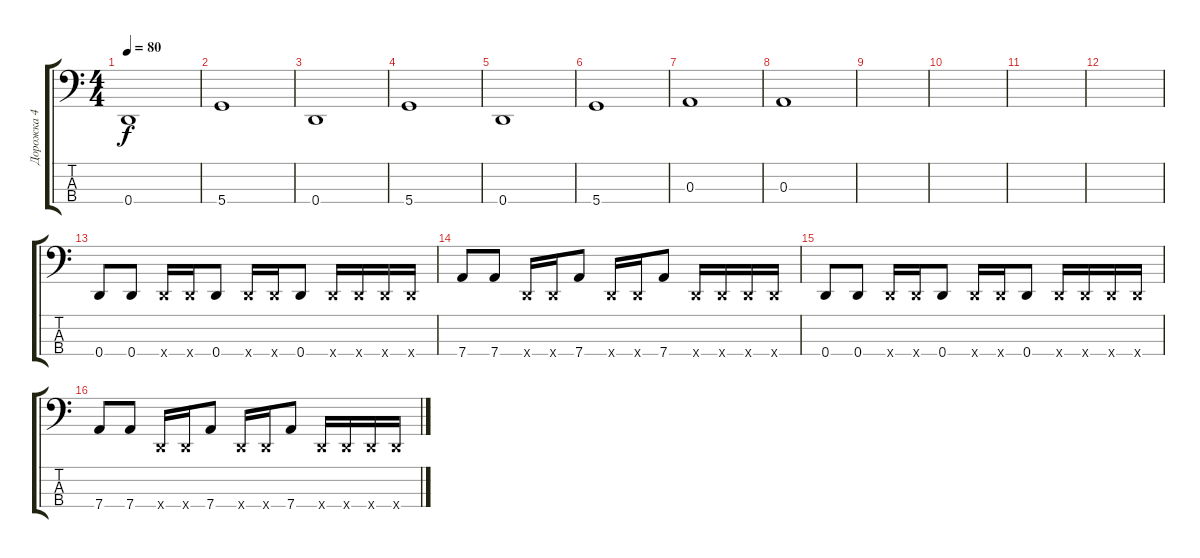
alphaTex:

\track ("Дорожка 4" "Дорожка 4") {instrument electricbasspick}
\staff {score tabs}
\tuning (G2 D2 A1 D1) {hide}
\ts (4 4)
\tempo 80
\clef f4
\ks c
0.4.1{dy f} |
5.4.1 |
0.4.1 |
5.4.1 |
0.4.1 |
5.4.1 |
0.3.1 |
0.3.1 |
|
|
|
|
0.4.8 0.4.8 0.4{x}.16 0.4{x}.16 0.4.8 0.4{x}.16 0.4{x}.16 0.4.8 0.4{x}.16 0.4{x}.16 0.4{x}.16 0.4{x}.16 |
7.4.8 7.4.8 0.4{x}.16 0.4{x}.16 7.4.8 0.4{x}.16 0.4{x}.16 7.4.8 0.4{x}.16 0.4{x}.16 0.4{x}.16 0.4{x}.16 |
0.4.8 0.4.8 0.4{x}.16 0.4{x}.16 0.4.8 0.4{x}.16 0.4{x}.16 0.4.8 0.4{x}.16 0.4{x}.16 0.4{x}.16 0.4{x}.16 |
7.4.8 7.4.8 0.4{x}.16 0.4{x}.16 7.4.8 0.4{x}.16 0.4{x}.16 7.4.8 0.4{x}.16 0.4{x}.16 0.4{x}.16 0.4{x}.16
